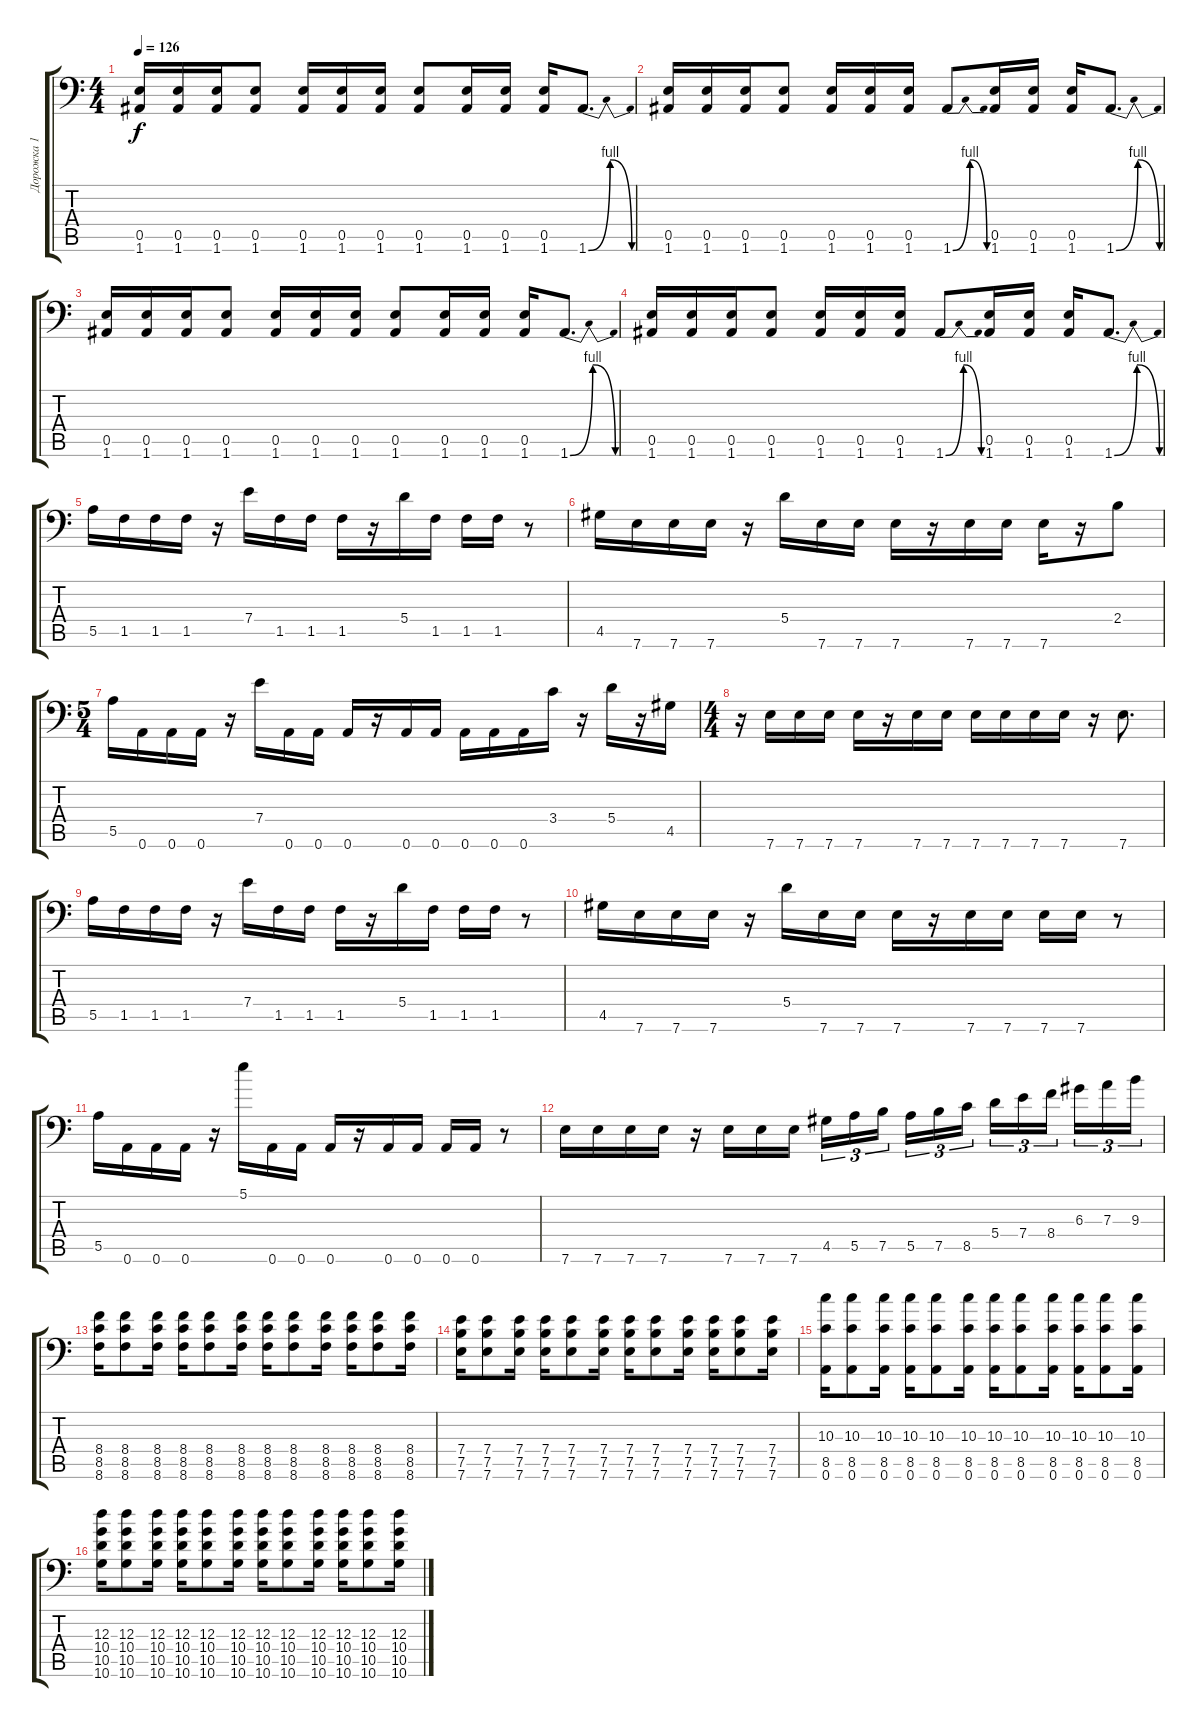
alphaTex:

\track ("Дорожка 1" "Дорожка 1") {instrument distortionguitar}
\staff {score tabs}
\tuning (B3 Gb3 D3 A2 E2 A1) {hide}
\ts (4 4)
\tempo 126
\clef f4
\ks c
(0.5 1.6).16{dy f} (0.5 1.6).16 (0.5 1.6).16 (0.5 1.6).8 (0.5 1.6).16 (0.5 1.6).16 (0.5 1.6).16 (0.5 1.6).8 (0.5 1.6).16 (0.5 1.6).16 (0.5 1.6).16 1.6{be (bendrelease 0 0 15 4 15 4 60 0)}.8{d} |
(0.5 1.6).16 (0.5 1.6).16 (0.5 1.6).16 (0.5 1.6).8 (0.5 1.6).16 (0.5 1.6).16 (0.5 1.6).16 1.6{be (bendrelease 0 0 15 4 15 4 60 0)}.8 (0.5 1.6).16 (0.5 1.6).16 (0.5 1.6).16 1.6{be (bendrelease 0 0 15 4 15 4 60 0)}.8{d} |
(0.5 1.6).16 (0.5 1.6).16 (0.5 1.6).16 (0.5 1.6).8 (0.5 1.6).16 (0.5 1.6).16 (0.5 1.6).16 (0.5 1.6).8 (0.5 1.6).16 (0.5 1.6).16 (0.5 1.6).16 1.6{be (bendrelease 0 0 15 4 15 4 60 0)}.8{d} |
(0.5 1.6).16 (0.5 1.6).16 (0.5 1.6).16 (0.5 1.6).8 (0.5 1.6).16 (0.5 1.6).16 (0.5 1.6).16 1.6{be (bendrelease 0 0 15 4 15 4 60 0)}.8 (0.5 1.6).16 (0.5 1.6).16 (0.5 1.6).16 1.6{be (bendrelease 0 0 15 4 15 4 60 0)}.8{d} |
5.5.16 1.5.16 1.5.16 1.5.16 r.16 7.4.16 1.5.16 1.5.16 1.5.16 r.16 5.4.16 1.5.16 1.5.16 1.5.16 r.8 |
4.5.16 7.6.16 7.6.16 7.6.16 r.16 5.4.16 7.6.16 7.6.16 7.6.16 r.16 7.6.16 7.6.16 7.6.16 r.16 2.4.8 |
\ts (5 4)
5.5.16 0.6.16 0.6.16 0.6.16 r.16 7.4.16 0.6.16 0.6.16 0.6.16 r.16 0.6.16 0.6.16 0.6.16 0.6.16 0.6.16 3.4.16 r.16 5.4.16 r.16 4.5.16 |
\ts (4 4)
r.16 7.6.16 7.6.16 7.6.16 7.6.16 r.16 7.6.16 7.6.16 7.6.16 7.6.16 7.6.16 7.6.16 r.16 7.6.8{d} |
5.5.16 1.5.16 1.5.16 1.5.16 r.16 7.4.16 1.5.16 1.5.16 1.5.16 r.16 5.4.16 1.5.16 1.5.16 1.5.16 r.8 |
4.5.16 7.6.16 7.6.16 7.6.16 r.16 5.4.16 7.6.16 7.6.16 7.6.16 r.16 7.6.16 7.6.16 7.6.16 7.6.16 r.8 |
5.5.16 0.6.16 0.6.16 0.6.16 r.16 5.1.16 0.6.16 0.6.16 0.6.16 r.16 0.6.16 0.6.16 0.6.16 0.6.16 r.8 |
7.6.16 7.6.16 7.6.16 7.6.16 r.16 7.6.16 7.6.16 7.6.16 4.5.16{tu (3 2)} 5.5.16{tu (3 2)} 7.5.16{tu (3 2) beam splitsecondary} 5.5.16{tu (3 2)} 7.5.16{tu (3 2)} 8.5.16{tu (3 2)} 5.4.16{tu (3 2)} 7.4.16{tu (3 2)} 8.4.16{tu (3 2) beam splitsecondary} 6.3.16{tu (3 2)} 7.3.16{tu (3 2)} 9.3.16{tu (3 2)} |
(8.4 8.5 8.6).16 (8.4 8.5 8.6).8 (8.4 8.5 8.6).16 (8.4 8.5 8.6).16 (8.4 8.5 8.6).8 (8.4 8.5 8.6).16 (8.4 8.5 8.6).16 (8.4 8.5 8.6).8 (8.4 8.5 8.6).16 (8.4 8.5 8.6).16 (8.4 8.5 8.6).8 (8.4 8.5 8.6).16 |
(7.4 7.5 7.6).16 (7.4 7.5 7.6).8 (7.4 7.5 7.6).16 (7.4 7.5 7.6).16 (7.4 7.5 7.6).8 (7.4 7.5 7.6).16 (7.4 7.5 7.6).16 (7.4 7.5 7.6).8 (7.4 7.5 7.6).16 (7.4 7.5 7.6).16 (7.4 7.5 7.6).8 (7.4 7.5 7.6).16 |
(10.3 8.5 0.6).16 (10.3 8.5 0.6).8 (10.3 8.5 0.6).16 (10.3 8.5 0.6).16 (10.3 8.5 0.6).8 (10.3 8.5 0.6).16 (10.3 8.5 0.6).16 (10.3 8.5 0.6).8 (10.3 8.5 0.6).16 (10.3 8.5 0.6).16 (10.3 8.5 0.6).8 (10.3 8.5 0.6).16 |
(12.3 10.4 10.5 10.6).16 (12.3 10.4 10.5 10.6).8 (12.3 10.4 10.5 10.6).16 (12.3 10.4 10.5 10.6).16 (12.3 10.4 10.5 10.6).8 (12.3 10.4 10.5 10.6).16 (12.3 10.4 10.5 10.6).16 (12.3 10.4 10.5 10.6).8 (12.3 10.4 10.5 10.6).16 (12.3 10.4 10.5 10.6).16 (12.3 10.4 10.5 10.6).8 (12.3 10.4 10.5 10.6).16
